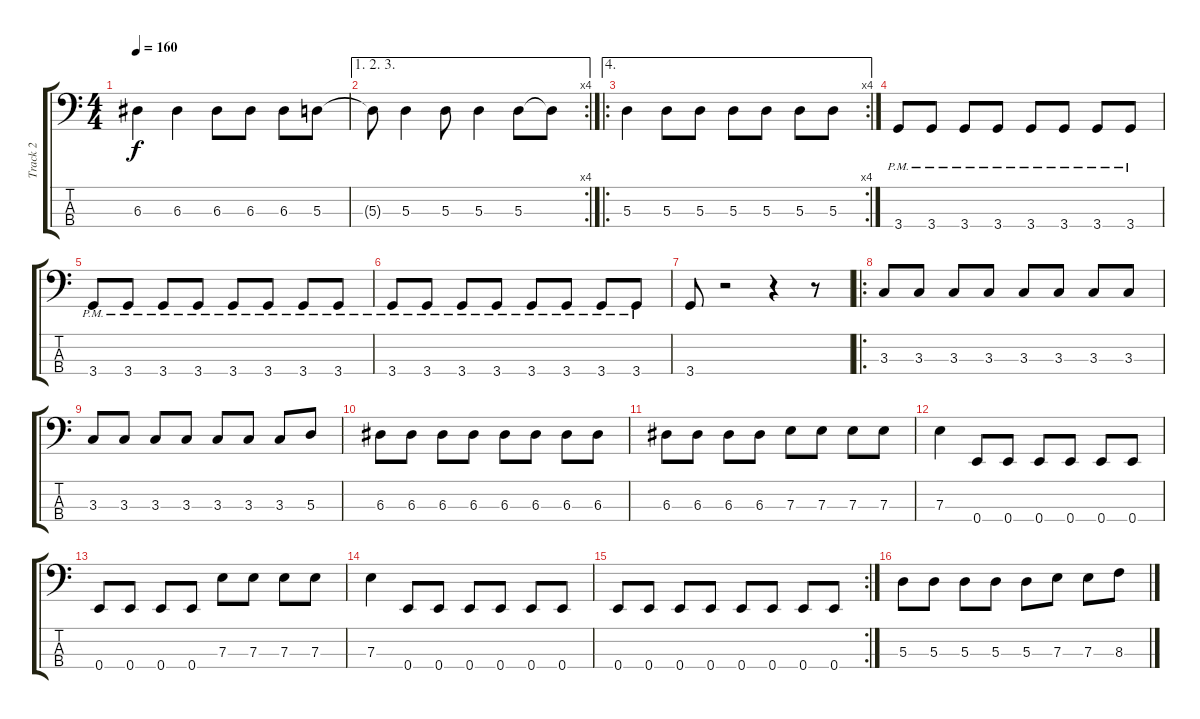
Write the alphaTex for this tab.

\track ("Track 2" "Track 2") {instrument slapbass2}
\staff {score tabs}
\tuning (G2 D2 A1 E1) {hide}
\ts (4 4)
\tempo 160
\clef f4
\ks c
6.3.4{dy f} 6.3.4 6.3.8 6.3.8 6.3.8 5.3.8 |
\ae (1 2 3)
\rc 4
5.3{t}.8 5.3.4 5.3.8 5.3.4 5.3.8 5.3{t}.8 |
\ae 4
\ro
\rc 4
5.3.4 5.3.8 5.3.8 5.3.8 5.3.8 5.3.8 5.3.8 |
3.4{pm}.8 3.4{pm}.8 3.4{pm}.8 3.4{pm}.8 3.4{pm}.8 3.4{pm}.8 3.4{pm}.8 3.4{pm}.8 |
3.4{pm}.8 3.4{pm}.8 3.4{pm}.8 3.4{pm}.8 3.4{pm}.8 3.4{pm}.8 3.4{pm}.8 3.4{pm}.8 |
3.4{pm}.8 3.4{pm}.8 3.4{pm}.8 3.4{pm}.8 3.4{pm}.8 3.4{pm}.8 3.4{pm}.8 3.4{pm}.8 |
3.4.8 r.2 r.4 r.8 |
\ro
3.3.8 3.3.8 3.3.8 3.3.8 3.3.8 3.3.8 3.3.8 3.3.8 |
3.3.8 3.3.8 3.3.8 3.3.8 3.3.8 3.3.8 3.3.8 5.3.8 |
6.3.8 6.3.8 6.3.8 6.3.8 6.3.8 6.3.8 6.3.8 6.3.8 |
6.3.8 6.3.8 6.3.8 6.3.8 7.3.8 7.3.8 7.3.8 7.3.8 |
7.3.4 0.4.8 0.4.8 0.4.8 0.4.8 0.4.8 0.4.8 |
0.4.8 0.4.8 0.4.8 0.4.8 7.3.8 7.3.8 7.3.8 7.3.8 |
7.3.4 0.4.8 0.4.8 0.4.8 0.4.8 0.4.8 0.4.8 |
\rc 2
0.4.8 0.4.8 0.4.8 0.4.8 0.4.8 0.4.8 0.4.8 0.4.8 |
5.3.8 5.3.8 5.3.8 5.3.8 5.3.8 7.3.8 7.3.8 8.3.8
